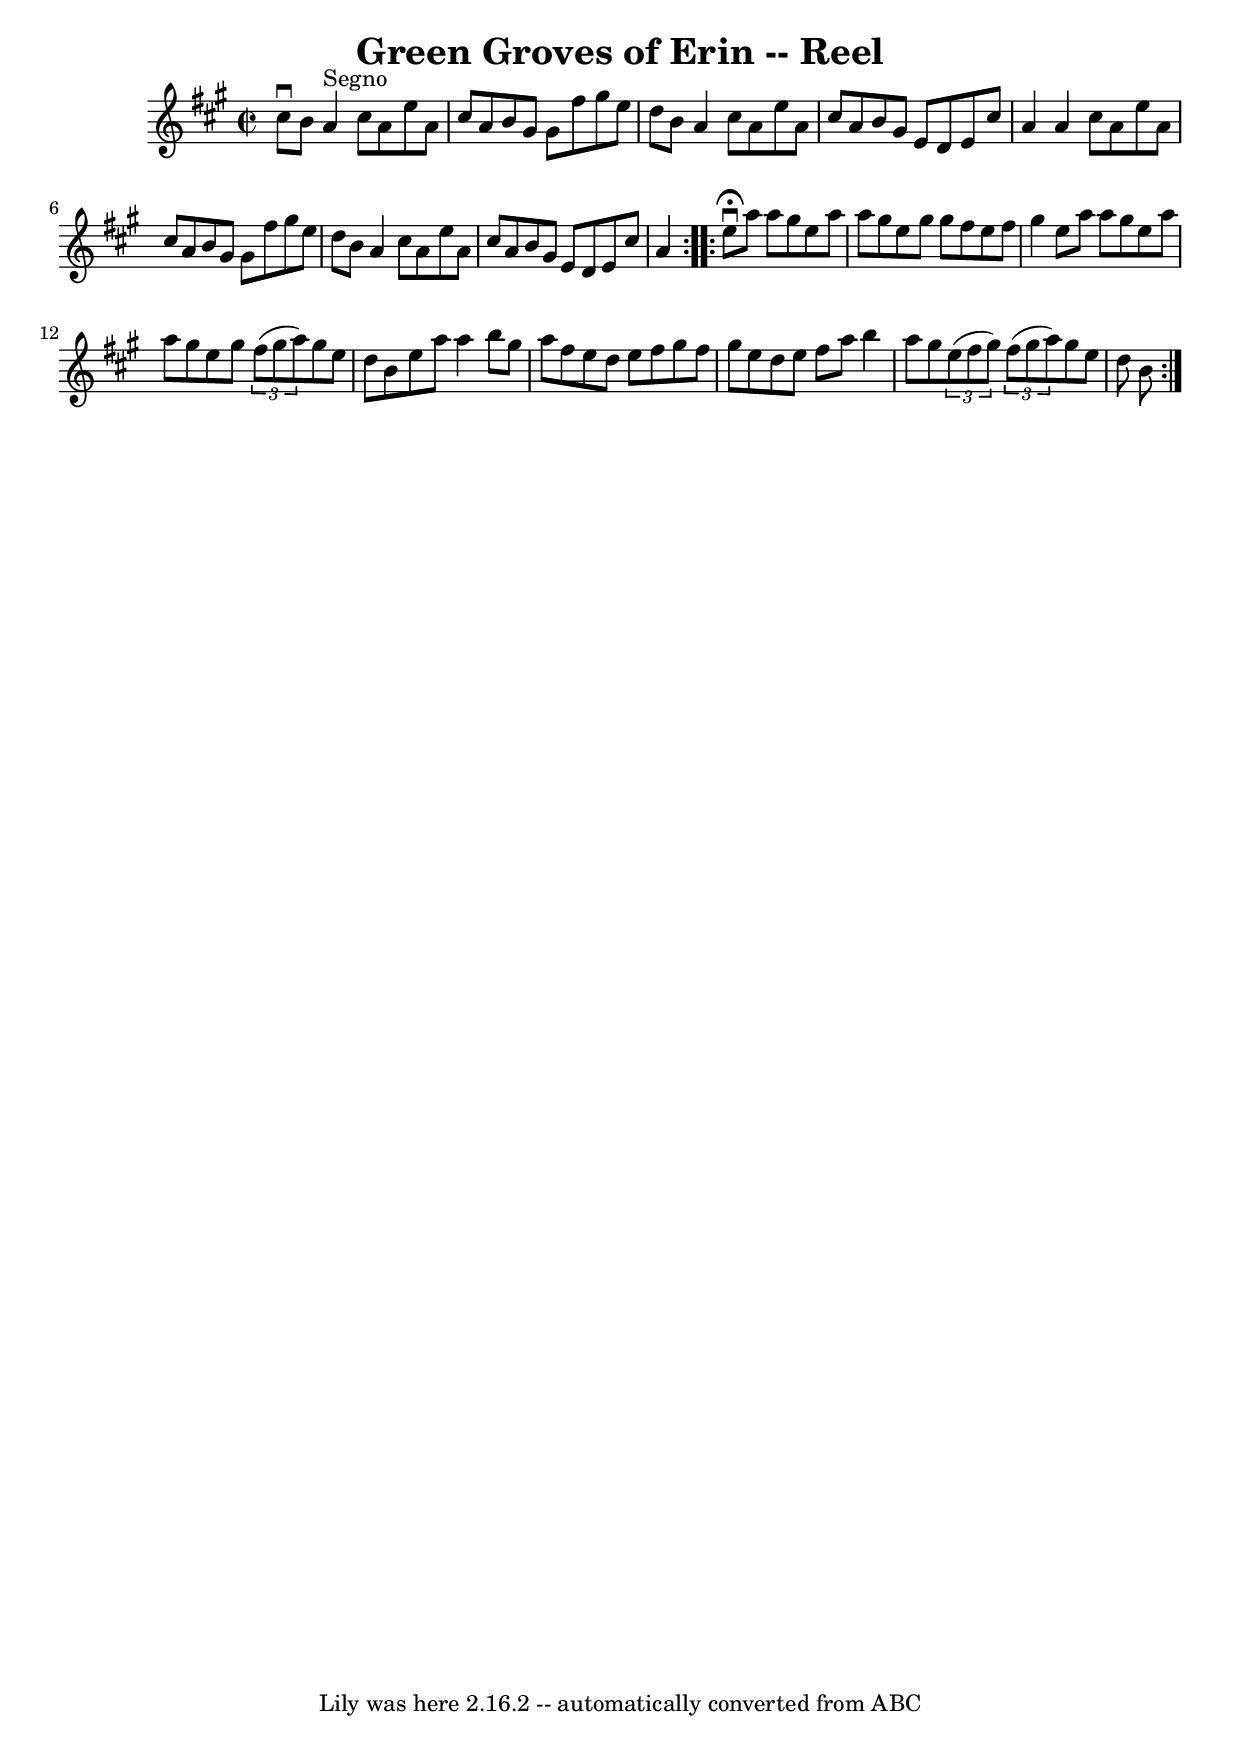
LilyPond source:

\version "2.16.2"
\include "Mammoth.ily"
\header {
  %% book = "Ryan's Mammoth Collection"
  crossRefNumber = "1"
  footnotes = "\\\\374"
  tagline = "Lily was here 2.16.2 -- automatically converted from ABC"
  title = "Green Groves of Erin -- Reel"

}
voicedefault =  {



  \repeat volta 2 {

    \override Staff.TimeSignature #'style = #'C
    \time 2/2 
    \key a \major
 cis''8^\downbow b'8    |
    a'4^"Segno"  
    cis''8 a'8 e''8 a'8 cis''8 a'8    |
    b'8 gis'8    
    gis'8 fis''8 gis''8 e''8 d''8 b'8    |
    a'4 cis''8    
    a'8 e''8 a'8 cis''8 a'8    |
    b'8 gis'8 e'8 d'8    
    e'8 cis''8 a'4    |
    a'4 cis''8 a'8 e''8 a'8    
    cis''8 a'8    |
    b'8 gis'8 gis'8 fis''8 gis''8 e''8   
    d''8 b'8    |
    a'4 cis''8 a'8 e''8 a'8 cis''8 a'8 
    |
    b'8 gis'8 e'8 d'8 e'8 cis''8 a'4    
  }     

  \repeat volta 2 {
    e''8^\fermata^\downbow a''8 a''8 gis''8 e''8    
    a''8 a''8 gis''8    |
    e''8 gis''8 gis''8 fis''8 e''8 
    fis''8 gis''4    |
    e''8 a''8 a''8 gis''8 e''8    
    a''8 a''8 gis''8    |
    e''8 gis''8    \times 2/3 { fis''8 (
				gis''8 a''8) 
			      } gis''8 e''8 d''8 b'8    |
    e''8    
    a''8 a''4 b''8 gis''8 a''8 fis''8    |
    e''8 d''8    
    e''8 fis''8 gis''8 fis''8 gis''8 e''8    |
    d''8 e''8 
    fis''8 a''8 b''4 a''8 gis''8    |
    \times 2/3 { e''8 
		 (fis''8 gis''8) 
	       }   \times 2/3 { fis''8 (gis''8 a''8) 
			      }   
    gis''8 e''8 d''8 b'8      
  }   

}

\score{
  <<

    \context Staff="default"
    {
      \voicedefault 
      
    }

  >>
  \layout {
    
  }
  \midi {
  }

}
